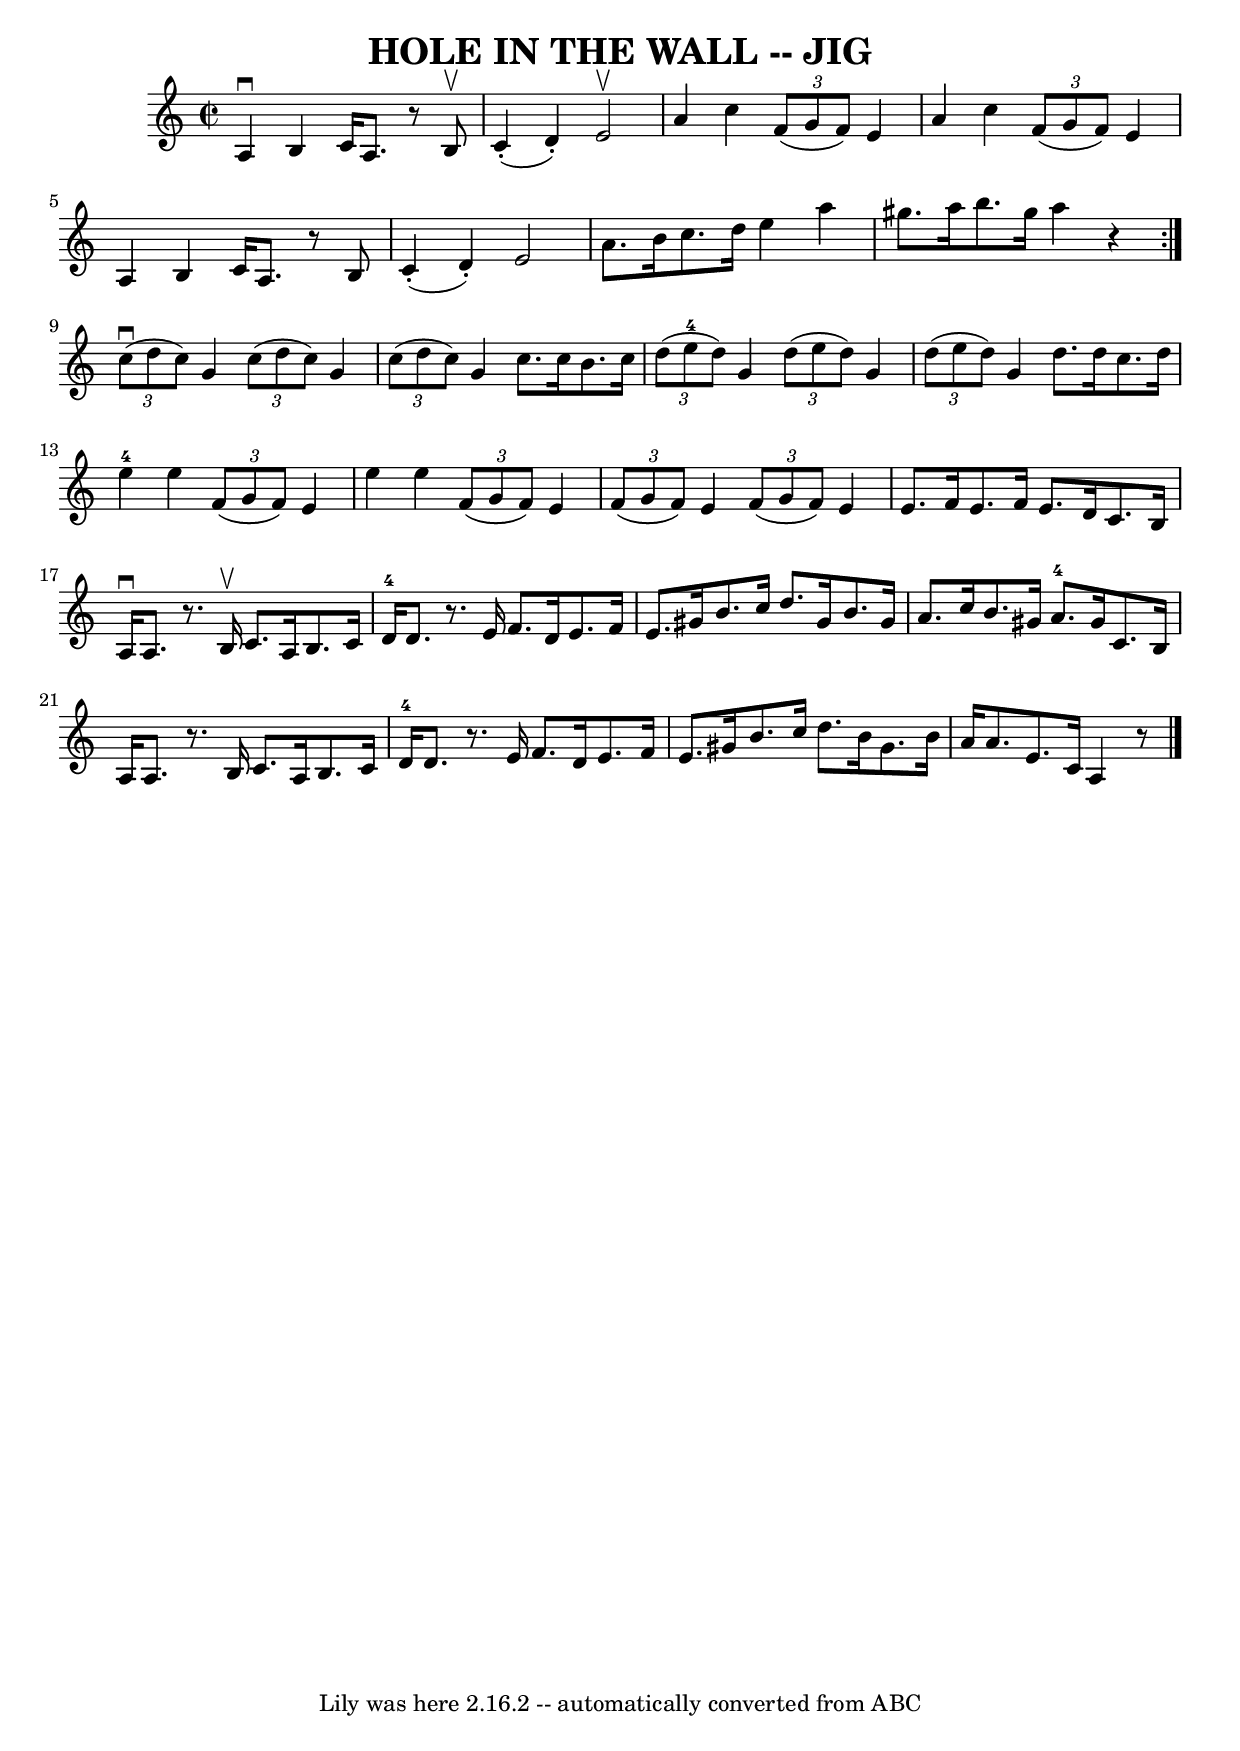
\version "2.7.40"
\include "Mammoth.ily"
\header {
	book = "Ryan's Mammoth Collection of Fiddle Tunes"
	crossRefNumber = "1"
	footnotes = ""
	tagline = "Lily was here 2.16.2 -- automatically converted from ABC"
	title = "HOLE IN THE WALL -- JIG"
}
voicedefault =  {
\set Score.defaultBarType = "empty"

\repeat volta 2 {
\override Staff.TimeSignature #'style = #'C
 \time 2/2 \key c \major a4^\downbow b4 c'16 a8.    r8 b8^\upbow   
|
 c'4 (-. d'4 -.) e'2^\upbow   |
 a'4 c''4    
\times 2/3 { f'8 (g'8 f'8) } e'4    |
 a'4 c''4    
\times 2/3 { f'8 (g'8 f'8) } e'4        |
 a4 b4    
c'16 a8.    r8 b8    |
 c'4 (-. d'4 -.) e'2    |
   
a'8. b'16 c''8. d''16 e''4 a''4    |
 gis''8. a''16   
 b''8. gis''16 a''4    r4   }     \times 2/3 { c''8 (^\downbow d''8   
 c''8) } g'4    \times 2/3 { c''8 (d''8 c''8) } g'4    
|
   \times 2/3 { c''8 (d''8 c''8) } g'4 c''8. c''16   
 b'8. c''16        |
   \times 2/3 { d''8 (e''8-4 d''8) } 
 g'4    \times 2/3 { d''8 (e''8 d''8) } g'4    |
   
\times 2/3 { d''8 (e''8 d''8) } g'4 d''8. d''16 c''8.    
d''16        |
 e''4-4 e''4    \times 2/3 { f'8 (g'8 f'8 
) } e'4    |
 e''4 e''4    \times 2/3 { f'8 (g'8 f'8) 
} e'4        |
   \times 2/3 { f'8 (g'8 f'8) } e'4    
\times 2/3 { f'8 (g'8 f'8) } e'4    |
 e'8. f'16    
e'8. f'16 e'8. d'16 c'8. b16    |
 a16^\downbow a8. 
   r8. b16^\upbow c'8. a16 b8. c'16    |
 d'16-4   
d'8.    r8. e'16 f'8. d'16 e'8. f'16        |
 e'8.    
gis'16 b'8. c''16 d''8. gis'16 b'8. gis'16    |
 a'8. 
 c''16 b'8. gis'16 a'8.-4 gis'16 c'8. b16        
|
 a16 a8.    r8. b16 c'8. a16 b8. c'16    |
     
d'16-4 d'8.    r8. e'16 f'8. d'16 e'8. f'16        |
   
e'8. gis'16 b'8. c''16 d''8. b'16 gis'8. b'16    |
  
 a'16 a'8. e'8. c'16 a4    r8   \bar "|."   
}

\score{
    <<

	\context Staff="default"
	{
	    \voicedefault 
	}

    >>
	\layout {
	}
	\midi {}
}
